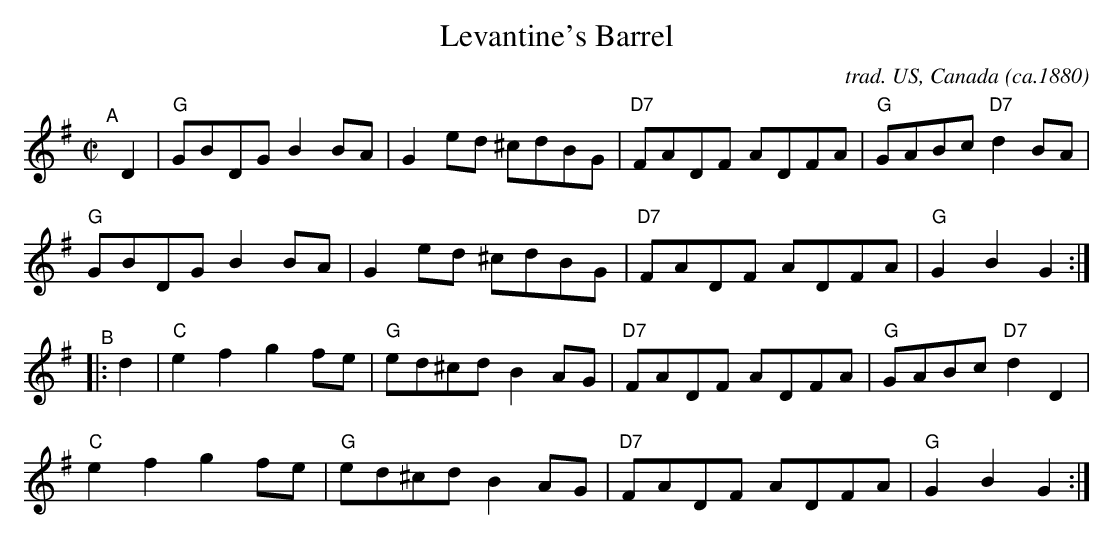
X:1
T: Levantine's Barrel
C: trad. US, Canada
O: ca.1880
M: C|
L: 1/8
K: G
"^A"[|] D2 |\
"G"GBDG B2BA | G2ed ^cdBG | "D7"FADF ADFA | "G"GABc "D7"d2BA |
"G"GBDG B2BA | G2ed ^cdBG | "D7"FADF ADFA | "G"G2B2 G2 :|
"^B"|: d2 |\
"C"e2f2 g2fe | "G"ed^cd B2AG | "D7"FADF ADFA | "G"GABc "D7"d2D2 |
"C"e2f2 g2fe | "G"ed^cd B2AG | "D7"FADF ADFA | "G"G2B2 G2 :|
